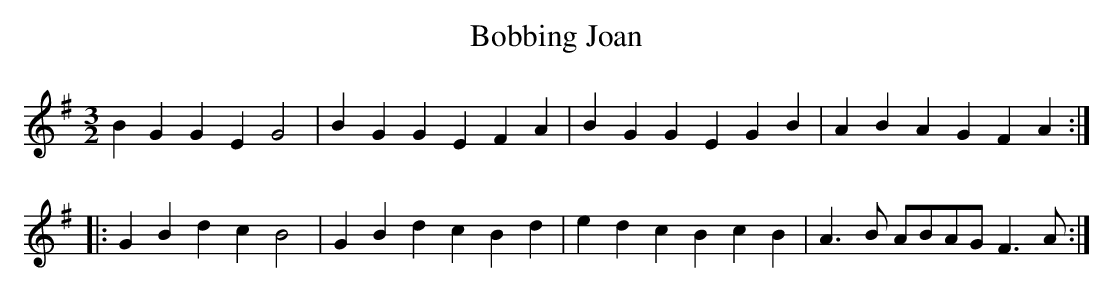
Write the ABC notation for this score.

X:1
T:Bobbing Joan
M:3/2
L:1/8
K:G
  B2 G2 G2 E2 G4    | B2 G2 G2 E2 F2 A2 |\
  B2 G2 G2 E2 G2 B2 | A2 B2 A2 G2 F2 A2 :|
|:G2 B2 d2 c2 B4    | G2 B2 d2 c2 B2 d2 |\
  e2 d2 c2 B2 c2 B2 | A3 B  ABAG  F3 A :|
